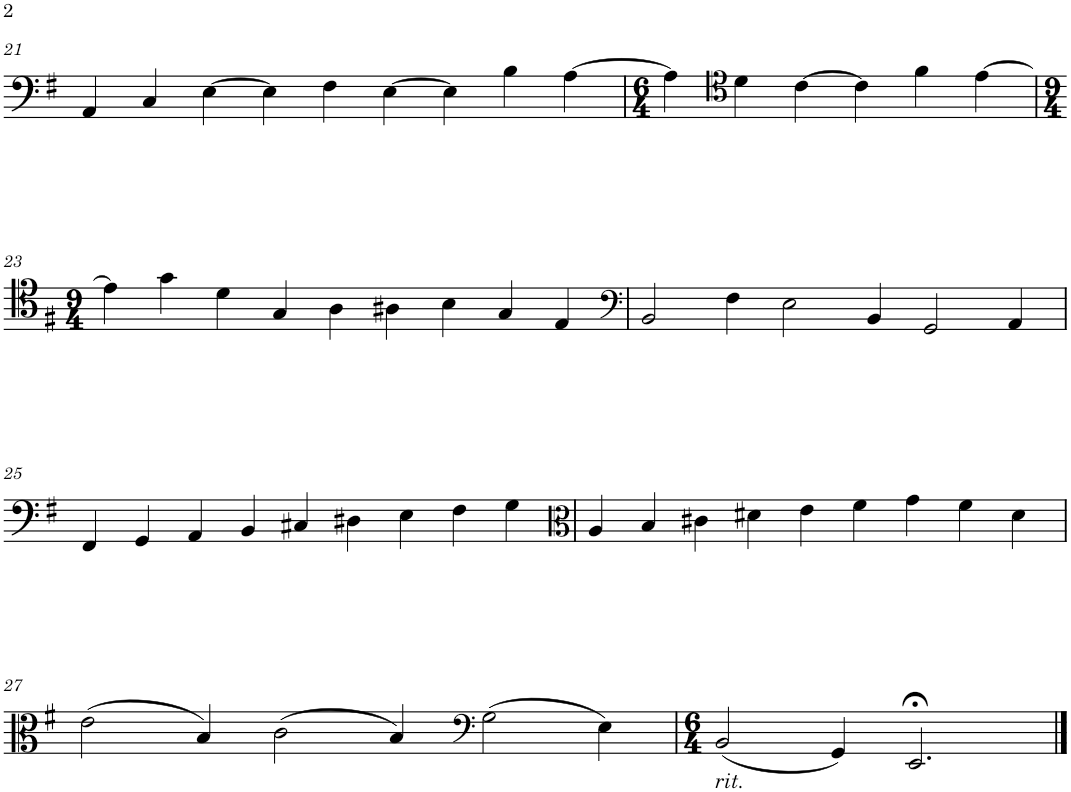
**kern
*part1
*staff1
*I"Trombone
*I'Tbn.
!!LO:PB:g=z
*clefF4
*k[f#]
*M9/4
=21
4AA/
4C/
[4E\
4E\]
4F#\
[4E\
4E\]
4B\
[4A\
=22
*M6/4
4A\]
*clefC4
4d\
[4c\
4c\]
4f#\
[4e\
!!LO:LB:g=z
=23
*M9/4
4e\]
4g\
4d\
4G/
4A\
4A#X\
4B\
4G/
4E/
=24
*clefF4
2BB/
4F#\
2E\
4BB/
2GG/
4AA/
!!LO:LB:g=z
=25
4FF#/
4GG/
4AA/
4BB/
4C#X/
4D#X\
4E\
4F#\
4G\
=26
*clefC3
4A/
4B/
4c#X\
4d#X\
4e\
4f#\
4g\
4f#\
4d#\
!!LO:LB:g=z
=27
(2e\
4B/)
(2c\
4B/)
*clefF4
(2G\
4E\)
=28
*M6/4
!LO:TX:b:i:t=rit.
(2BB/
4GG/)
2.EE;</
==
*-
